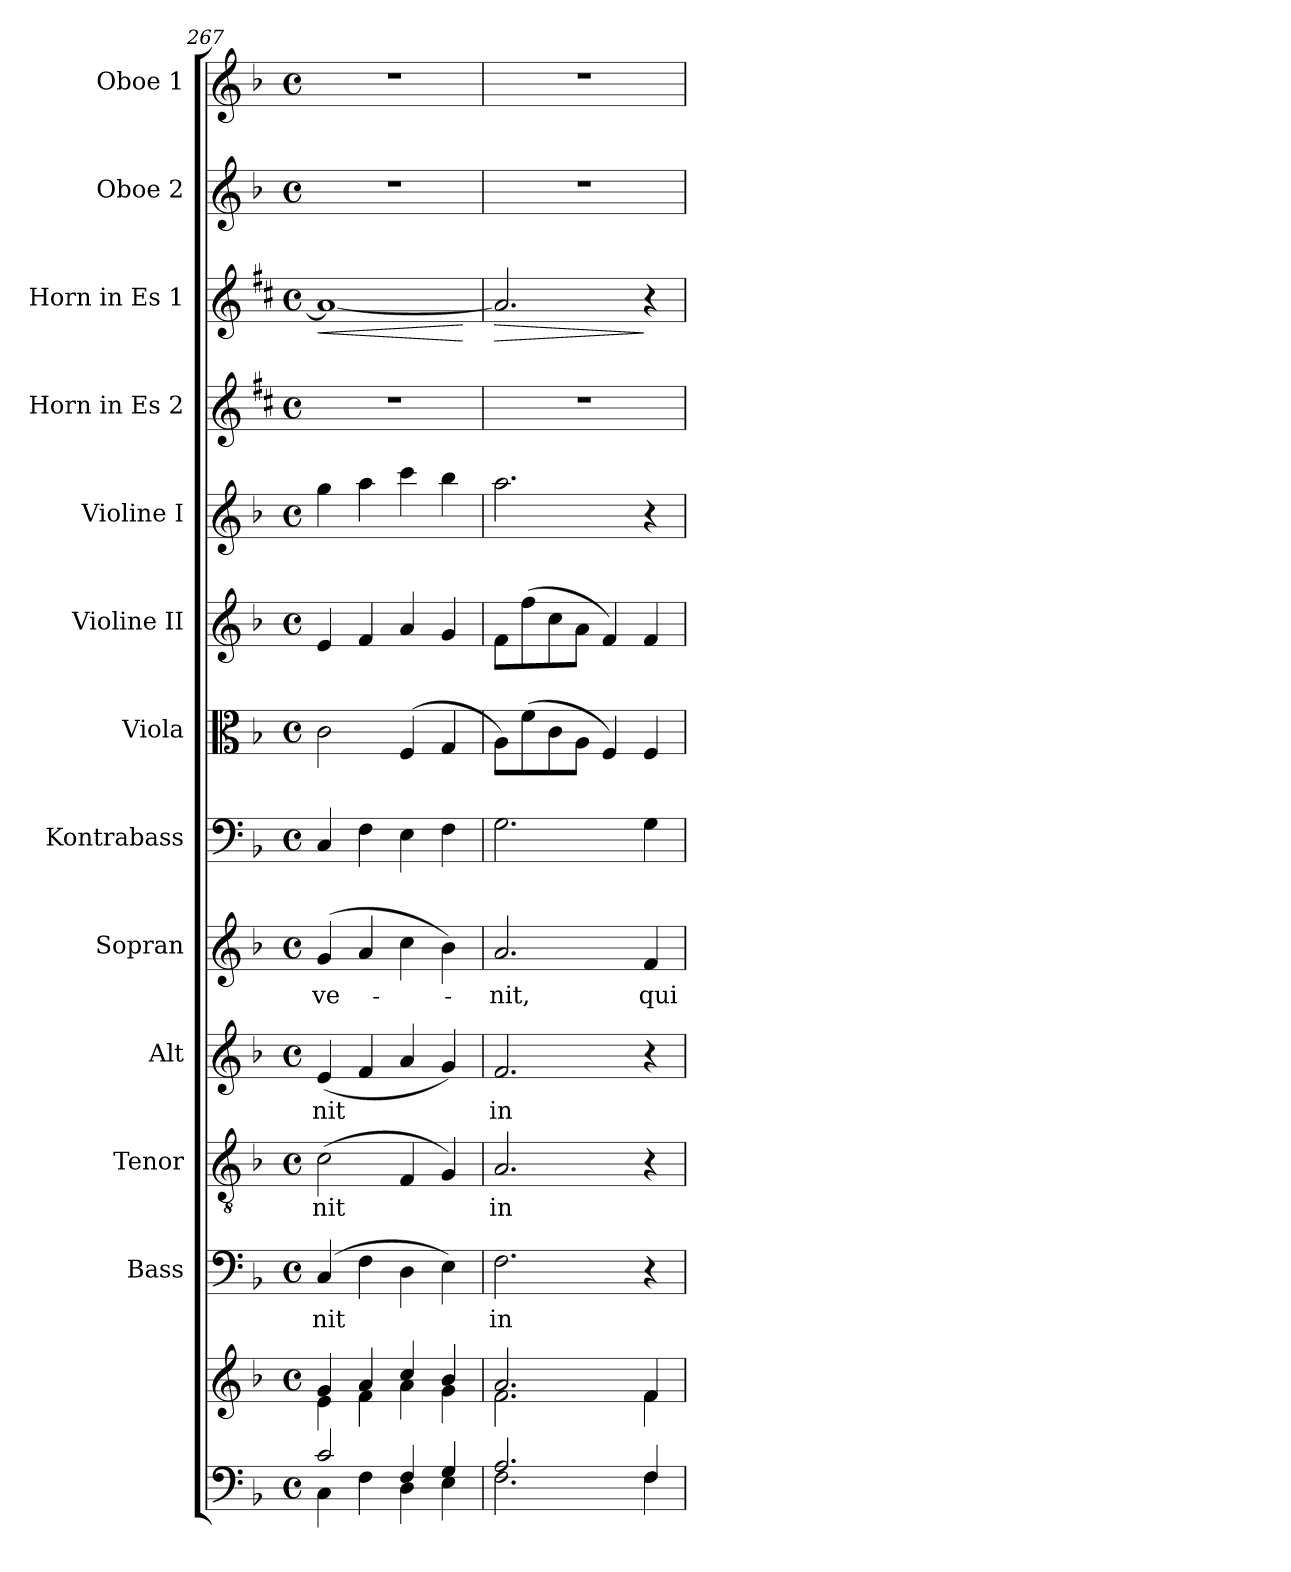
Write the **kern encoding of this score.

**kern	**kern	**kern	**text	**kern	**text	**kern	**text	**kern	**text	**kern	**kern	**kern	**kern	**kern	**kern	**dynam	**kern	**kern
*part13	*part13	*part12	*part12	*part11	*part11	*part10	*part10	*part9	*part9	*part8	*part7	*part6	*part5	*part4	*part3	*part3	*part2	*part1
*staff14	*staff13	*staff12	*staff12	*staff11	*staff11	*staff10	*staff10	*staff9	*staff9	*staff8	*staff7	*staff6	*staff5	*staff4	*staff3	*staff3	*staff2	*staff1
*	*	*I"Bass	*	*I"Tenor	*	*I"Alt	*	*I"Sopran	*	*I"Kontrabass	*I"Viola	*I"Violine II	*I"Violine I	*I"Horn in Es 2	*I"Horn in Es 1	*	*I"Oboe 2	*I"Oboe 1
*	*	*I'B.	*	*I'T.	*	*I'A.	*	*I'S.	*	*I'Kb.	*I'Vla.	*I'Vl. II	*I'Vl. I	*I'Hr. 2	*I'Hr. 1	*	*I'Ob. 2	*I'Ob. 1
*clefF4	*clefG2	*clefF4	*	*clefGv2	*	*clefG2	*	*clefG2	*	*clefF4	*clefC3	*clefG2	*clefG2	*clefG2	*clefG2	*	*clefG2	*clefG2
*	*	*	*	*	*	*	*	*	*	*ITrd7c12	*	*	*	*ITrd5c9	*ITrd5c9	*	*	*
*k[b-]	*k[b-]	*k[b-]	*	*k[b-]	*	*k[b-]	*	*k[b-]	*	*k[b-]	*k[b-]	*k[b-]	*k[b-]	*k[b-]	*k[b-]	*	*k[b-]	*k[b-]
*F:	*F:	*F:	*	*F:	*	*F:	*	*F:	*	*F:	*F:	*F:	*F:	*F:	*F:	*	*F:	*F:
*M4/4	*M4/4	*M4/4	*	*M4/4	*	*M4/4	*	*M4/4	*	*M4/4	*M4/4	*M4/4	*M4/4	*M4/4	*M4/4	*	*M4/4	*M4/4
*met(c)	*met(c)	*met(c)	*	*met(c)	*	*met(c)	*	*met(c)	*	*met(c)	*met(c)	*met(c)	*met(c)	*met(c)	*met(c)	*	*met(c)	*met(c)
=267	=267	=267	=267	=267	=267	=267	=267	=267	=267	=267	=267	=267	=267	=267	=267	=267	=267	=267
*^	*^	*	*	*	*	*	*	*	*	*	*	*	*	*	*	*	*	*
!	!	!	!	!	!LO:LY:b	!	!LO:LY:b	!	!LO:LY:b	!	!LO:LY:b	!	!	!	!	!	!	!LO:HP:b	!	!
2c/	4C\	4g/	4e\	(4C/	-nit	(>2c\	-nit	(<4e/	-nit	(4g/	ve-	4CC/	2c\	4e/	4gg\	1r	1c_	<	1r	1r
.	4F\	4a/	4f\	4F\	.	.	.	4f/	.	4a/	.	4FF\	.	4f/	4aa\	.	.	.	.	.
4F/	4D\	4cc/	4a\	4D\	.	4F/	.	4a/	.	4cc\	.	4EE\	(4F/	4a/	4ccc\	.	.	.	.	.
4G/	4E\	4b-/	4g\	4E\)	.	4G/)	.	4g/)	.	4b-\)	.	4FF\	4G/	4g/	4bb-\	.	.	.	.	.
*v	*v	*	*	*	*	*	*	*	*	*	*	*	*	*	*	*	*	*	*	*
*	*v	*v	*	*	*	*	*	*	*	*	*	*	*	*	*	*	*	*	*
.	.	.	.	.	.	.	.	.	.	.	.	.	.	.	.	[	.	.
=268	=268	=268	=268	=268	=268	=268	=268	=268	=268	=268	=268	=268	=268	=268	=268	=268	=268	=268
*^	*^	*	*	*	*	*	*	*	*	*	*	*	*	*	*	*	*	*
!	!	!	!	!	!LO:LY:b	!	!LO:LY:b	!	!LO:LY:b	!	!LO:LY:b	!	!	!	!	!	!	!LO:HP:b	!	!
2.A/	2.F\	2.a/	2.f\	2.F\	in	2.A/	in	2.f/	in	2.a/	-nit,	2.GG\	8A\L)	8f\L	2.aa\	1r	2.c/]	>	1r	1r
.	.	.	.	.	.	.	.	.	.	.	.	.	(>8f\	(>8ff\	.	.	.	.	.	.
.	.	.	.	.	.	.	.	.	.	.	.	.	8c\	8cc\	.	.	.	.	.	.
.	.	.	.	.	.	.	.	.	.	.	.	.	8A\J	8a\J	.	.	.	.	.	.
.	.	.	.	.	.	.	.	.	.	.	.	.	4F/)	4f/)	.	.	.	.	.	.
!	!	!	!	!	!	!	!	!	!	!	!LO:LY:b	!	!	!	!	!	!	!	!	!
4F/	4F\	4f/	4f\	4r	.	4r	.	4r	.	4f/	qui	4GG\	4F/	4f/	4r	.	4r	]	.	.
*v	*v	*	*	*	*	*	*	*	*	*	*	*	*	*	*	*	*	*	*	*
*	*v	*v	*	*	*	*	*	*	*	*	*	*	*	*	*	*	*	*	*
=	=	=	=	=	=	=	=	=	=	=	=	=	=	=	=	=	=	=
*-	*-	*-	*-	*-	*-	*-	*-	*-	*-	*-	*-	*-	*-	*-	*-	*-	*-	*-
